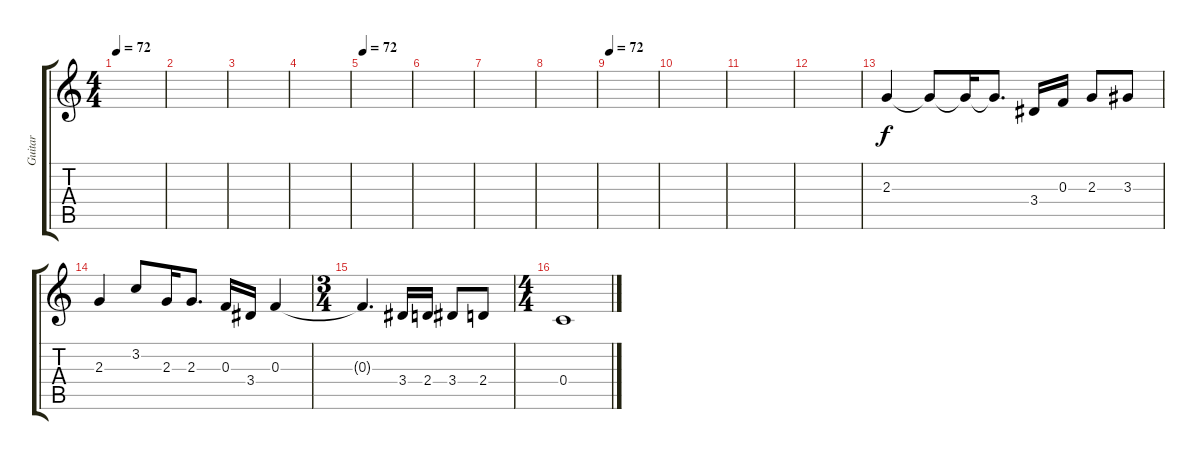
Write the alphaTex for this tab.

\track ("Guitar" "Guitar") {instrument distortionguitar}
\staff {score tabs}
\tuning (D4 A3 F3 C3 G2 C2) {hide}
\ts (4 4)
\tempo 72
\clef g2
\ks c
|
|
|
|
\tempo 72
|
|
|
|
\tempo 72
|
|
|
|
2.3.4 2.3{t}.8 2.3{t}.16 2.3{t}.8{d} 3.4.16 0.3.16 2.3.8 3.3.8 |
2.3.4 3.2.8 2.3.16 2.3.8{d} 0.3.16 3.4.16 0.3.4 |
\ts (3 4)
0.3{t}.4{d} 3.4.16 2.4.16 3.4.8 2.4.8 |
\ts (4 4)
0.4.1
